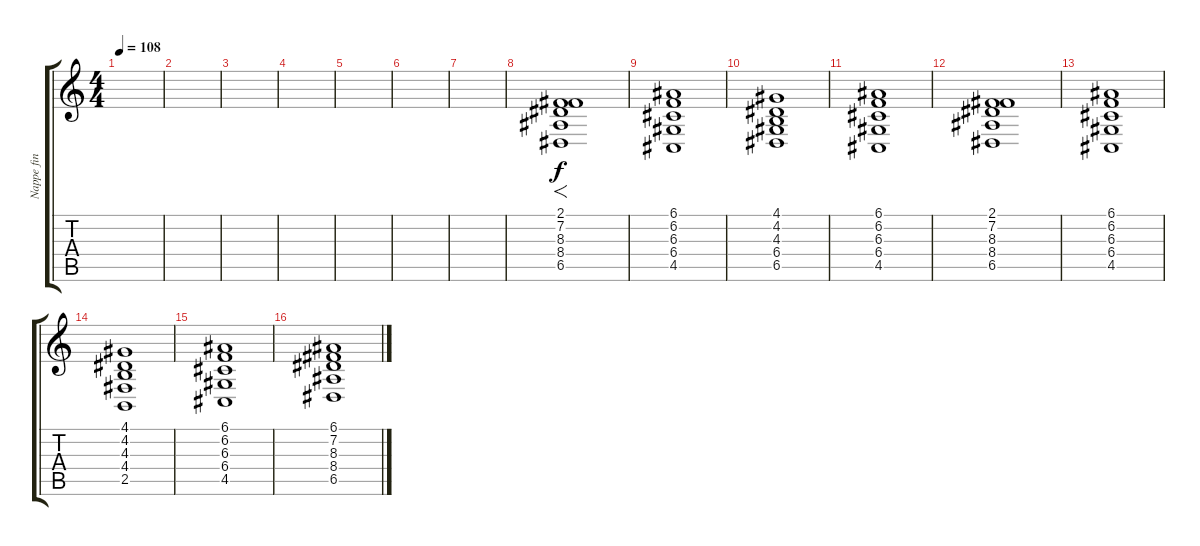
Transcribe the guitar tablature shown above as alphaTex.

\track ("Nappe fin" "Nappe fin") {instrument synthstrings2}
\staff {score tabs}
\tuning (E4 B3 G3 D3 A2 E2) {hide}
\ts (4 4)
\tempo 108
\clef g2
\ks c
|
|
|
|
|
|
|
(2.1 7.2 8.3 8.4 6.5).1{f} |
(6.1 6.2 6.3 6.4 4.5).1 |
(4.1 4.2 4.3 6.4 6.5).1 |
(6.1 6.2 6.3 6.4 4.5).1 |
(2.1 7.2 8.3 8.4 6.5).1 |
(6.1 6.2 6.3 6.4 4.5).1 |
(4.1 4.2 4.3 4.4 2.5).1 |
(6.1 6.2 6.3 6.4 4.5).1 |
(6.1 7.2 8.3 8.4 6.5).1
